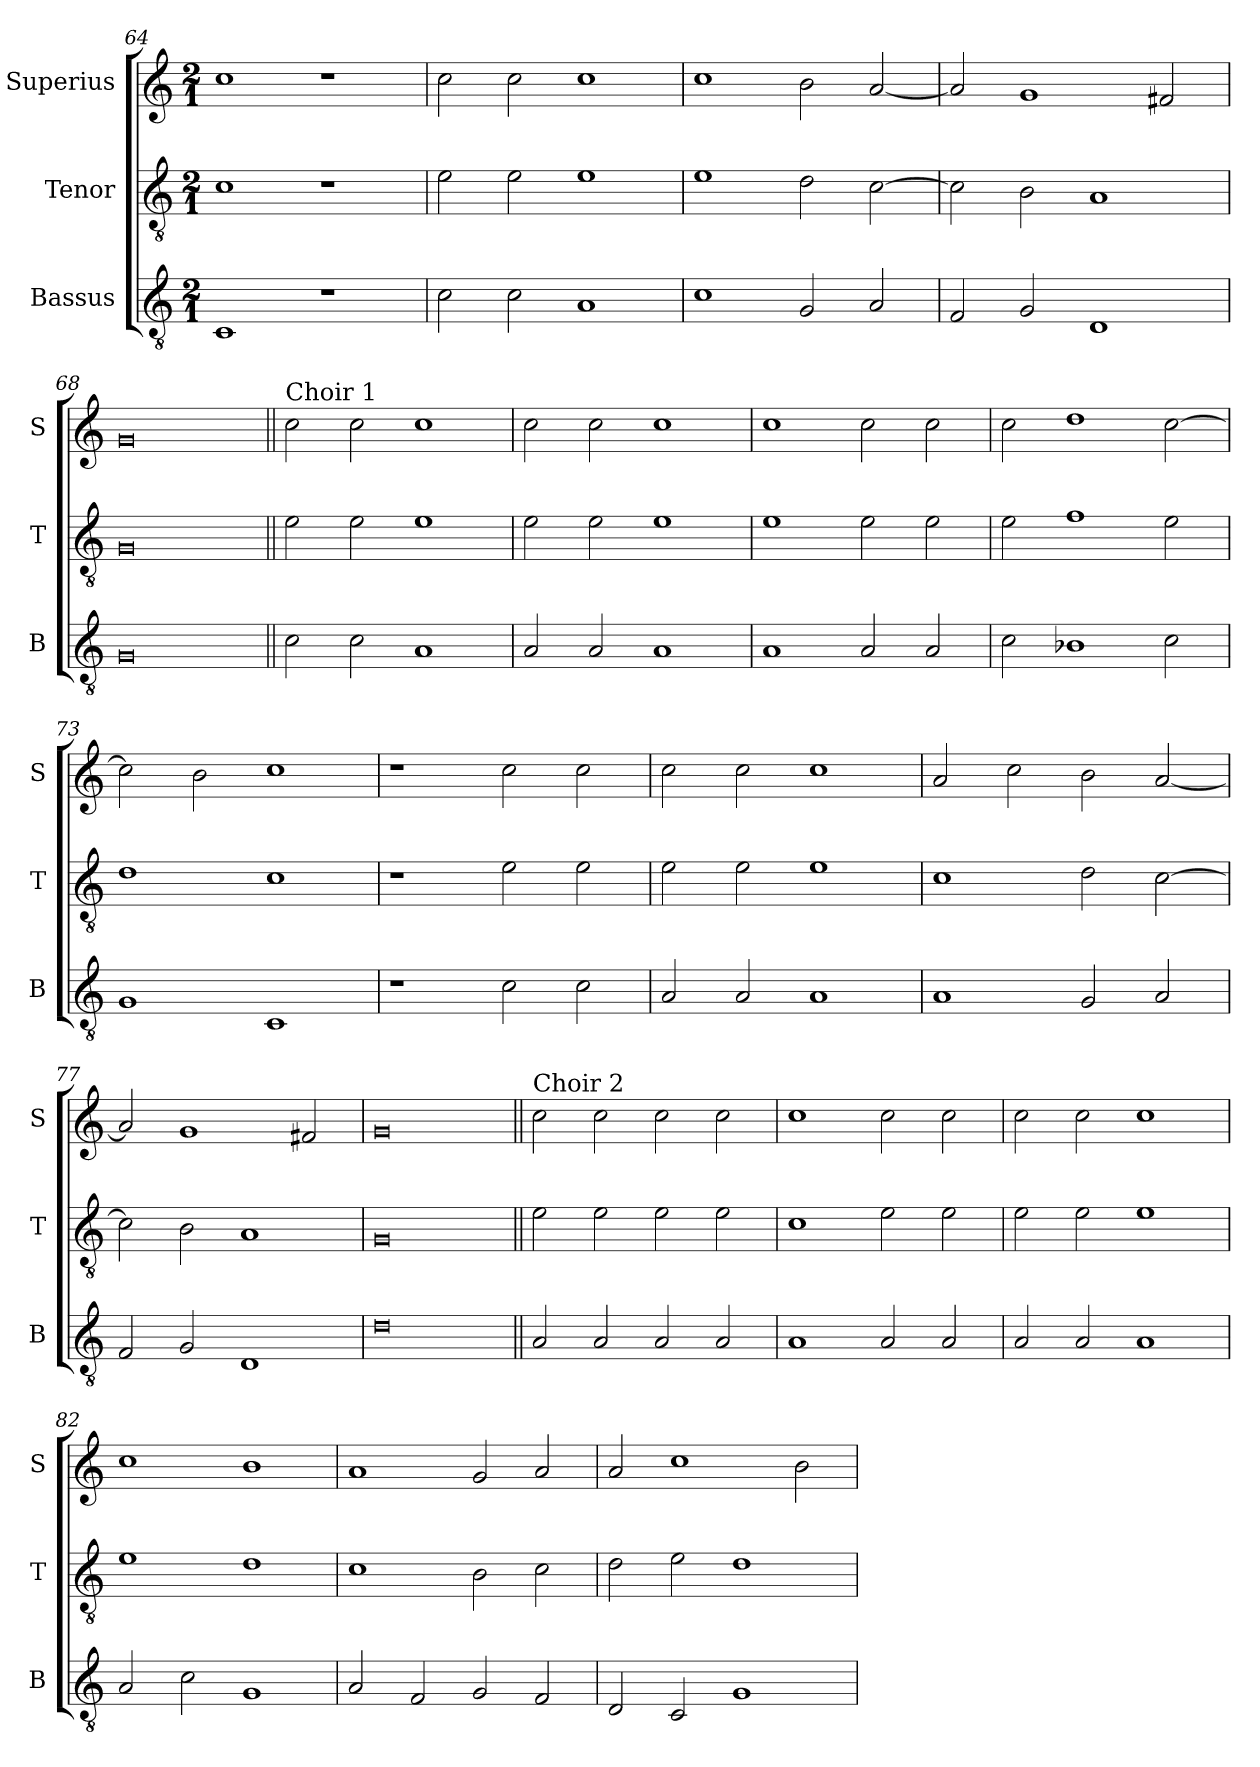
**kern	**kern	**kern
*part3	*part2	*part1
*staff3	*staff2	*staff1
*I"Bassus	*I"Tenor	*I"Superius
*I'B	*I'T	*I'S
*clefGv2	*clefGv2	*clefG2
*k[]	*k[]	*k[]
*M2/1	*M2/1	*M2/1
=64	=64	=64
1C	1c	1cc
1r	1r	1r
=65	=65	=65
2c\	2e\	2cc\
2c\	2e\	2cc\
1A	1e	1cc
=66	=66	=66
1c	1e	1cc
2G/	2d\	2b\
2A/	[2c\	[2a/
=67	=67	=67
2F/	2c\]	2a/]
2G/	2B\	1g
1D	1A	.
.	.	2f#X/
=68	=68	=68
0G	0G	0g
=69||	=69||	=69||
!	!	!LO:TX:a:t=Choir 1
2c\	2e\	2cc\
2c\	2e\	2cc\
1A	1e	1cc
=70	=70	=70
2A/	2e\	2cc\
2A/	2e\	2cc\
1A	1e	1cc
=71	=71	=71
1A	1e	1cc
2A/	2e\	2cc\
2A/	2e\	2cc\
=72	=72	=72
2c\	2e\	2cc\
1B-X	1f	1dd
2c\	2e\	[2cc\
=73	=73	=73
1G	1d	2cc\]
.	.	2b\
1C	1c	1cc
=74	=74	=74
1r	1r	1r
2c\	2e\	2cc\
2c\	2e\	2cc\
=75	=75	=75
2A/	2e\	2cc\
2A/	2e\	2cc\
1A	1e	1cc
=76	=76	=76
1A	1c	2a/
.	.	2cc\
2G/	2d\	2b\
2A/	[2c\	[2a/
=77	=77	=77
2F/	2c\]	2a/]
2G/	2B\	1g
1D	1A	.
.	.	2f#X/
=78	=78	=78
0d	0G	0g
=79||	=79||	=79||
!	!	!LO:TX:a:t=Choir 2
2A/	2e\	2cc\
2A/	2e\	2cc\
2A/	2e\	2cc\
2A/	2e\	2cc\
=80	=80	=80
1A	1c	1cc
2A/	2e\	2cc\
2A/	2e\	2cc\
=81	=81	=81
2A/	2e\	2cc\
2A/	2e\	2cc\
1A	1e	1cc
=82	=82	=82
2A/	1e	1cc
2c\	.	.
1G	1d	1b
=83	=83	=83
2A/	1c	1a
2F/	.	.
2G/	2B\	2g/
2F/	2c\	2a/
=84	=84	=84
2D/	2d\	2a/
2C/	2e\	1cc
1G	1d	.
.	.	2b\
=	=	=
*-	*-	*-
